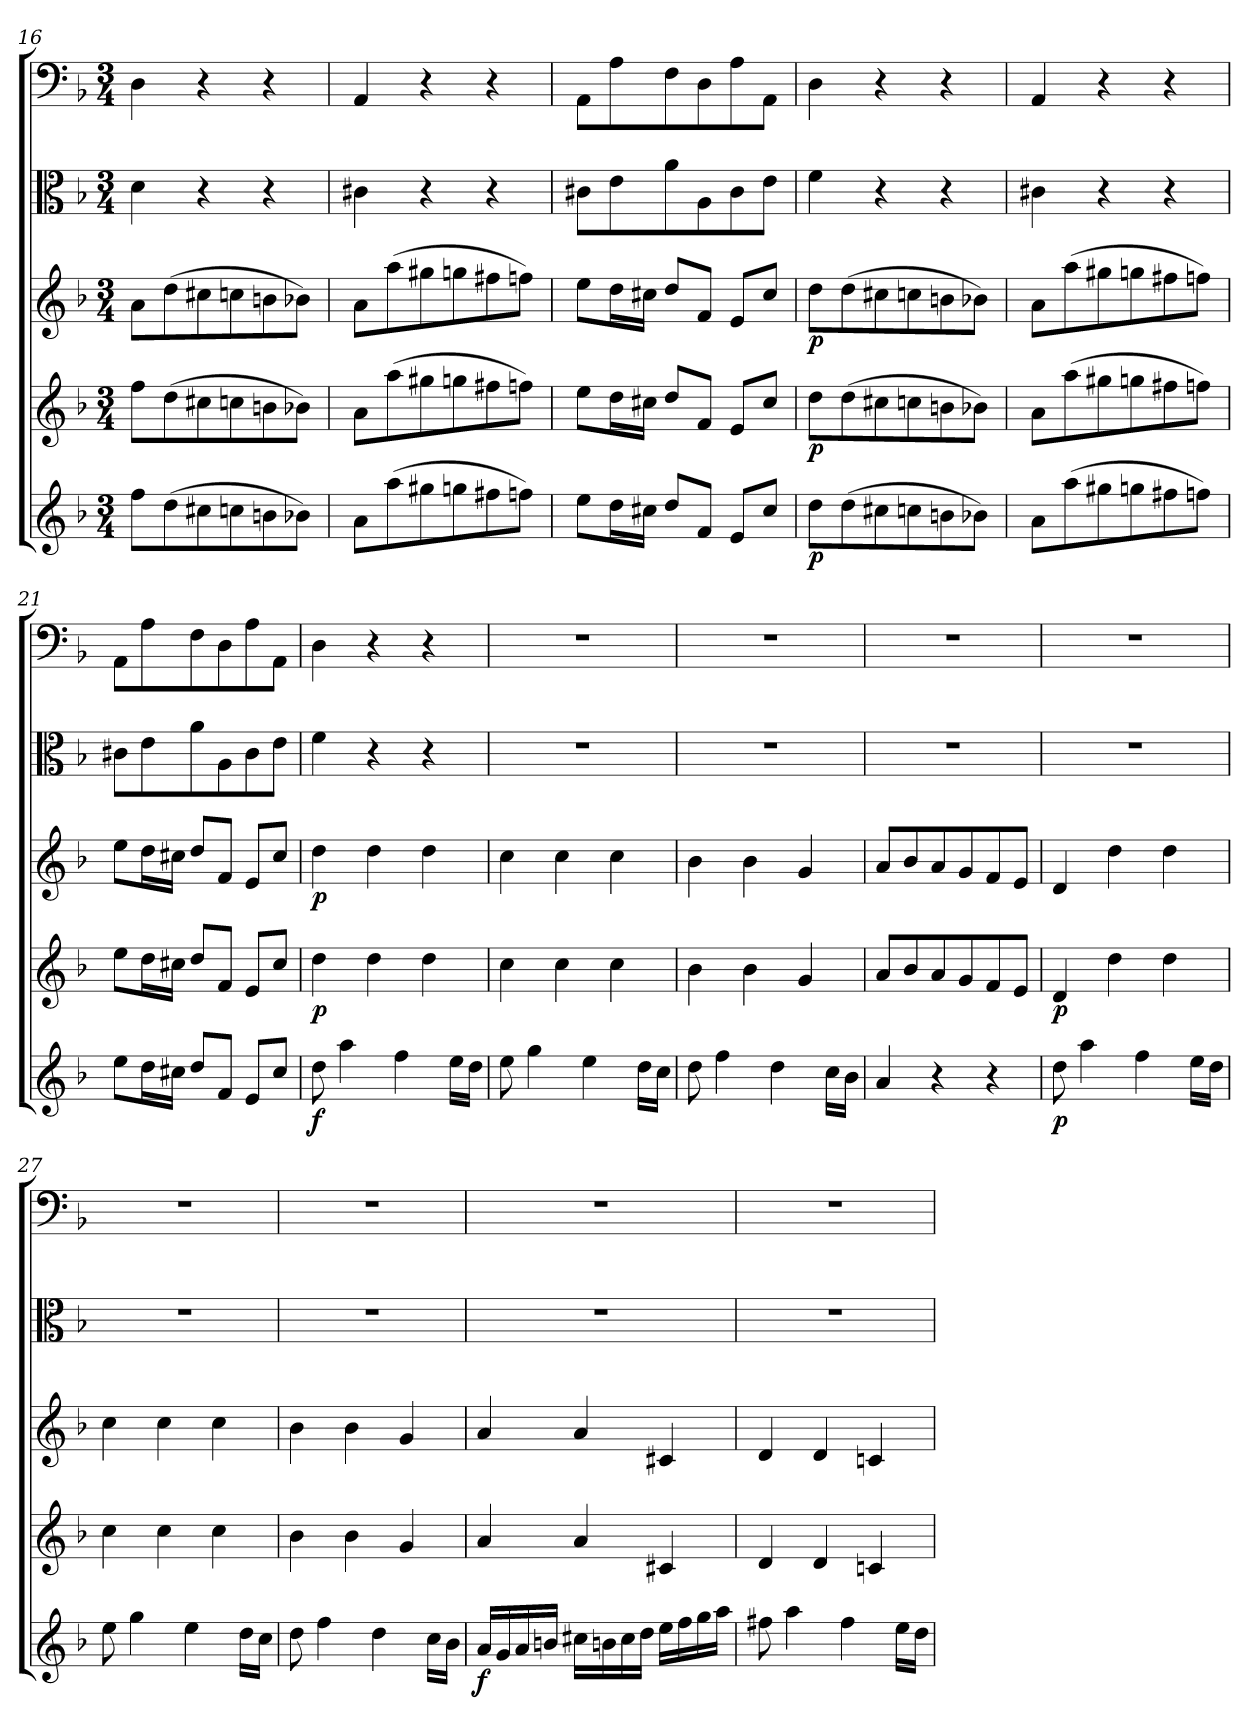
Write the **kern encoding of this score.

**kern	**dynam	**kern	**dynam	**kern	**dynam	**kern	**kern
*part5	*part5	*part4	*part4	*part3	*part3	*part2	*part1
*staff5	*staff5	*staff4	*staff4	*staff3	*staff3	*staff2	*staff1
*clefG2	*	*clefG2	*	*clefG2	*	*clefC3	*clefF4
*k[b-]	*	*k[b-]	*	*k[b-]	*	*k[b-]	*k[b-]
*d:	*	*d:	*	*d:	*	*d:	*d:
*M3/4	*	*M3/4	*	*M3/4	*	*M3/4	*M3/4
=16	=16	=16	=16	=16	=16	=16	=16
8ff\L	.	8ff\L	.	8a\L	.	4d\	4D\
(8dd\	.	(8dd\	.	(8dd\	.	.	.
8cc#X\	.	8cc#X\	.	8cc#X\	.	4r	4r
8ccn\	.	8ccn\	.	8ccn\	.	.	.
8bn\	.	8bn\	.	8bn\	.	4r	4r
8b-X\J)	.	8b-X\J)	.	8b-X\J)	.	.	.
=17	=17	=17	=17	=17	=17	=17	=17
8a\L	.	8a\L	.	8a\L	.	4c#X\	4AA/
(8aa\	.	(8aa\	.	(8aa\	.	.	.
8gg#X\	.	8gg#X\	.	8gg#X\	.	4r	4r
8ggn\	.	8ggn\	.	8ggn\	.	.	.
8ff#X\	.	8ff#X\	.	8ff#X\	.	4r	4r
8ffn\J)	.	8ffn\J)	.	8ffn\J)	.	.	.
=18	=18	=18	=18	=18	=18	=18	=18
8ee\L	.	8ee\L	.	8ee\L	.	8c#X\L	8AA\L
16dd\L	.	16dd\L	.	16dd\L	.	8e\	8A\
16cc#X\JJ	.	16cc#X\JJ	.	16cc#X\JJ	.	.	.
8dd/L	.	8dd/L	.	8dd/L	.	8a\	8F\
8f/J	.	8f/J	.	8f/J	.	8A\	8D\
8e/L	.	8e/L	.	8e/L	.	8c#\	8A\
8cc#/J	.	8cc#/J	.	8cc#/J	.	8e\J	8AA\J
=19	=19	=19	=19	=19	=19	=19	=19
8dd\L	p	8dd\L	p	8dd\L	p	4f\	4D\
(8dd\	.	(8dd\	.	(8dd\	.	.	.
8cc#X\	.	8cc#X\	.	8cc#X\	.	4r	4r
8ccn\	.	8ccn\	.	8ccn\	.	.	.
8bn\	.	8bn\	.	8bn\	.	4r	4r
8b-X\J)	.	8b-X\J)	.	8b-X\J)	.	.	.
=20	=20	=20	=20	=20	=20	=20	=20
8a\L	.	8a\L	.	8a\L	.	4c#X\	4AA/
(8aa\	.	(8aa\	.	(8aa\	.	.	.
8gg#X\	.	8gg#X\	.	8gg#X\	.	4r	4r
8ggn\	.	8ggn\	.	8ggn\	.	.	.
8ff#X\	.	8ff#X\	.	8ff#X\	.	4r	4r
8ffn\J)	.	8ffn\J)	.	8ffn\J)	.	.	.
=21	=21	=21	=21	=21	=21	=21	=21
8ee\L	.	8ee\L	.	8ee\L	.	8c#X\L	8AA\L
16dd\L	.	16dd\L	.	16dd\L	.	8e\	8A\
16cc#X\JJ	.	16cc#X\JJ	.	16cc#X\JJ	.	.	.
8dd/L	.	8dd/L	.	8dd/L	.	8a\	8F\
8f/J	.	8f/J	.	8f/J	.	8A\	8D\
8e/L	.	8e/L	.	8e/L	.	8c#\	8A\
8cc#/J	.	8cc#/J	.	8cc#/J	.	8e\J	8AA\J
=22	=22	=22	=22	=22	=22	=22	=22
8dd\	f	4dd\	p	4dd\	p	4f\	4D\
4aa\	.	.	.	.	.	.	.
.	.	4dd\	.	4dd\	.	4r	4r
4ff\	.	.	.	.	.	.	.
.	.	4dd\	.	4dd\	.	4r	4r
16ee\LL	.	.	.	.	.	.	.
16dd\JJ	.	.	.	.	.	.	.
=23	=23	=23	=23	=23	=23	=23	=23
8ee\	.	4cc\	.	4cc\	.	2.r	2.r
4gg\	.	.	.	.	.	.	.
.	.	4cc\	.	4cc\	.	.	.
4ee\	.	.	.	.	.	.	.
.	.	4cc\	.	4cc\	.	.	.
16dd\LL	.	.	.	.	.	.	.
16cc\JJ	.	.	.	.	.	.	.
=24	=24	=24	=24	=24	=24	=24	=24
8dd\	.	4b-\	.	4b-\	.	2.r	2.r
4ff\	.	.	.	.	.	.	.
.	.	4b-\	.	4b-\	.	.	.
4dd\	.	.	.	.	.	.	.
.	.	4g/	.	4g/	.	.	.
16cc\LL	.	.	.	.	.	.	.
16b-\JJ	.	.	.	.	.	.	.
=25	=25	=25	=25	=25	=25	=25	=25
4a/	.	8a/L	.	8a/L	.	2.r	2.r
.	.	8b-/	.	8b-/	.	.	.
4r	.	8a/	.	8a/	.	.	.
.	.	8g/	.	8g/	.	.	.
4r	.	8f/	.	8f/	.	.	.
.	.	8e/J	.	8e/J	.	.	.
=26	=26	=26	=26	=26	=26	=26	=26
8dd\	p	4d/	p	4d/	.	2.r	2.r
4aa\	.	.	.	.	.	.	.
.	.	4dd\	.	4dd\	.	.	.
4ff\	.	.	.	.	.	.	.
.	.	4dd\	.	4dd\	.	.	.
16ee\LL	.	.	.	.	.	.	.
16dd\JJ	.	.	.	.	.	.	.
=27	=27	=27	=27	=27	=27	=27	=27
8ee\	.	4cc\	.	4cc\	.	2.r	2.r
4gg\	.	.	.	.	.	.	.
.	.	4cc\	.	4cc\	.	.	.
4ee\	.	.	.	.	.	.	.
.	.	4cc\	.	4cc\	.	.	.
16dd\LL	.	.	.	.	.	.	.
16cc\JJ	.	.	.	.	.	.	.
=28	=28	=28	=28	=28	=28	=28	=28
8dd\	.	4b-\	.	4b-\	.	2.r	2.r
4ff\	.	.	.	.	.	.	.
.	.	4b-\	.	4b-\	.	.	.
4dd\	.	.	.	.	.	.	.
.	.	4g/	.	4g/	.	.	.
16cc\LL	.	.	.	.	.	.	.
16b-\JJ	.	.	.	.	.	.	.
=29	=29	=29	=29	=29	=29	=29	=29
16a/LL	f	4a/	.	4a/	.	2.r	2.r
16g/	.	.	.	.	.	.	.
16a/	.	.	.	.	.	.	.
16bn/JJ	.	.	.	.	.	.	.
16cc#X\LL	.	4a/	.	4a/	.	.	.
16bn\	.	.	.	.	.	.	.
16cc#\	.	.	.	.	.	.	.
16dd\JJ	.	.	.	.	.	.	.
16ee\LL	.	4c#X/	.	4c#X/	.	.	.
16ff\	.	.	.	.	.	.	.
16gg\	.	.	.	.	.	.	.
16aa\JJ	.	.	.	.	.	.	.
=30	=30	=30	=30	=30	=30	=30	=30
8ff#X\	.	4d/	.	4d/	.	2.r	2.r
4aa\	.	.	.	.	.	.	.
.	.	4d/	.	4d/	.	.	.
4ff#\	.	.	.	.	.	.	.
.	.	4cn/	.	4cn/	.	.	.
16ee\LL	.	.	.	.	.	.	.
16dd\JJ	.	.	.	.	.	.	.
=	=	=	=	=	=	=	=
*-	*-	*-	*-	*-	*-	*-	*-
